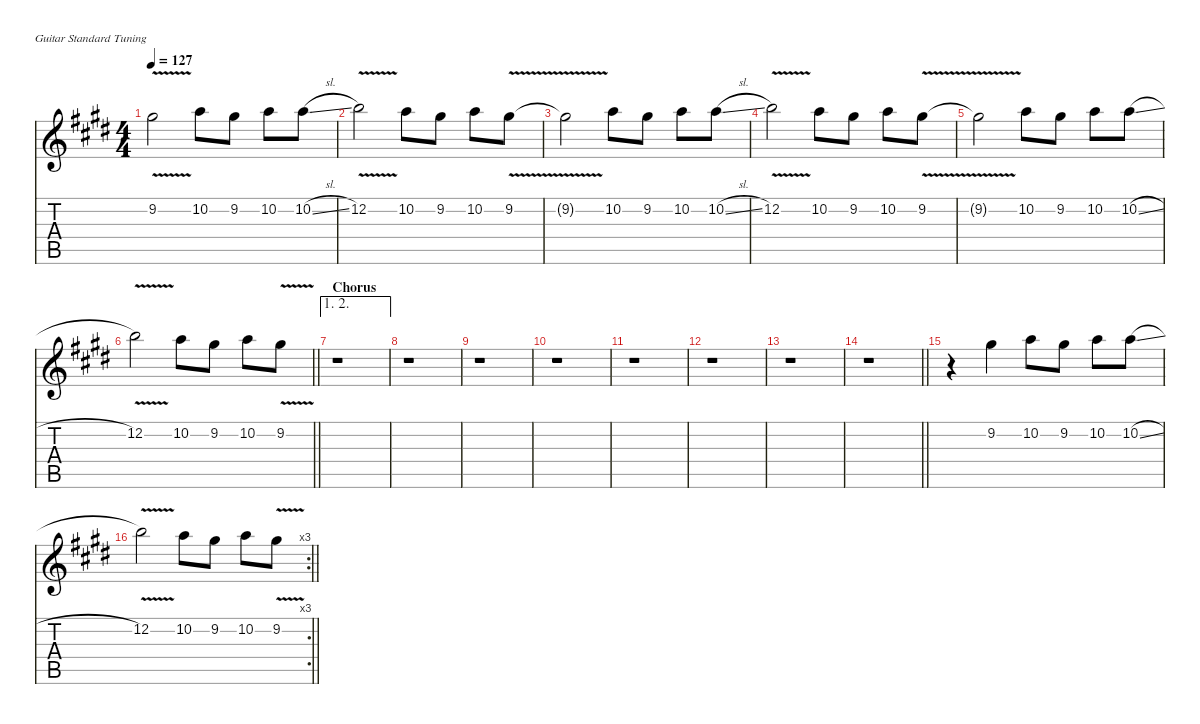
\defaultSystemsLayout 4
\hideDynamics
\bracketExtendMode nobrackets
\singleTrackTrackNamePolicy hidden
\multiTrackTrackNamePolicy hidden
\otherSystemsTrackNameOrientation horizontal
\track ("Brian Jones" "od.guit.") {defaultSystemsLayout 8 instrument overdrivenguitar}
\staff {score tabs}
\tuning (E4 B3 G3 D3 A2 E2)
\ts (4 4)
\tempo 127
\clef g2
\ks e
9.2{v t acc #}.2{dy f beam Down} 10.2{acc forcenatural}.8{beam Down} 9.2{acc #}.8{beam Down} 10.2{acc forcenatural}.8{beam Down} 10.2{sl acc forcenatural}.8{beam Down} |
12.2{v acc forcenatural}.2{beam Down} 10.2{acc forcenatural}.8{beam Down} 9.2{acc #}.8{beam Down} 10.2{acc forcenatural}.8{beam Down} 9.2{v acc #}.8{beam Down} |
9.2{v t acc #}.2{beam Down} 10.2{acc forcenatural}.8{beam Down} 9.2{acc #}.8{beam Down} 10.2{acc forcenatural}.8{beam Down} 10.2{sl acc forcenatural}.8{beam Down} |
12.2{v acc forcenatural}.2{beam Down} 10.2{acc forcenatural}.8{beam Down} 9.2{acc #}.8{beam Down} 10.2{acc forcenatural}.8{beam Down} 9.2{v acc #}.8{beam Down} |
9.2{v t acc #}.2{beam Down} 10.2{acc forcenatural}.8{beam Down} 9.2{acc #}.8{beam Down} 10.2{acc forcenatural}.8{beam Down} 10.2{sl acc forcenatural}.8{beam Down} |
\barLineRight lightlight
12.2{v acc forcenatural}.2{beam Down} 10.2{acc forcenatural}.8{beam Down} 9.2{acc #}.8{beam Down} 10.2{acc forcenatural}.8{beam Down} 9.2{v acc #}.8{beam Down} |
\ae (1 2)
\section ("" "Chorus")
r.1{beam Down} |
r.1{beam Down} |
r.1{beam Down} |
r.1{beam Down} |
r.1{beam Down} |
r.1{beam Down} |
r.1{beam Down} |
\barLineRight lightlight
r.1{beam Down} |
r.4{beam Down} 9.2{acc #}.4{beam Down} 10.2{acc forcenatural}.8{beam Down} 9.2{acc #}.8{beam Down} 10.2{acc forcenatural}.8{beam Down} 10.2{sl acc forcenatural}.8{beam Down} |
\rc 3
\barLineRight lightlight
12.2{v acc forcenatural}.2{beam Down} 10.2{acc forcenatural}.8{beam Down} 9.2{acc #}.8{beam Down} 10.2{acc forcenatural}.8{beam Down} 9.2{v acc #}.8{beam Down}
